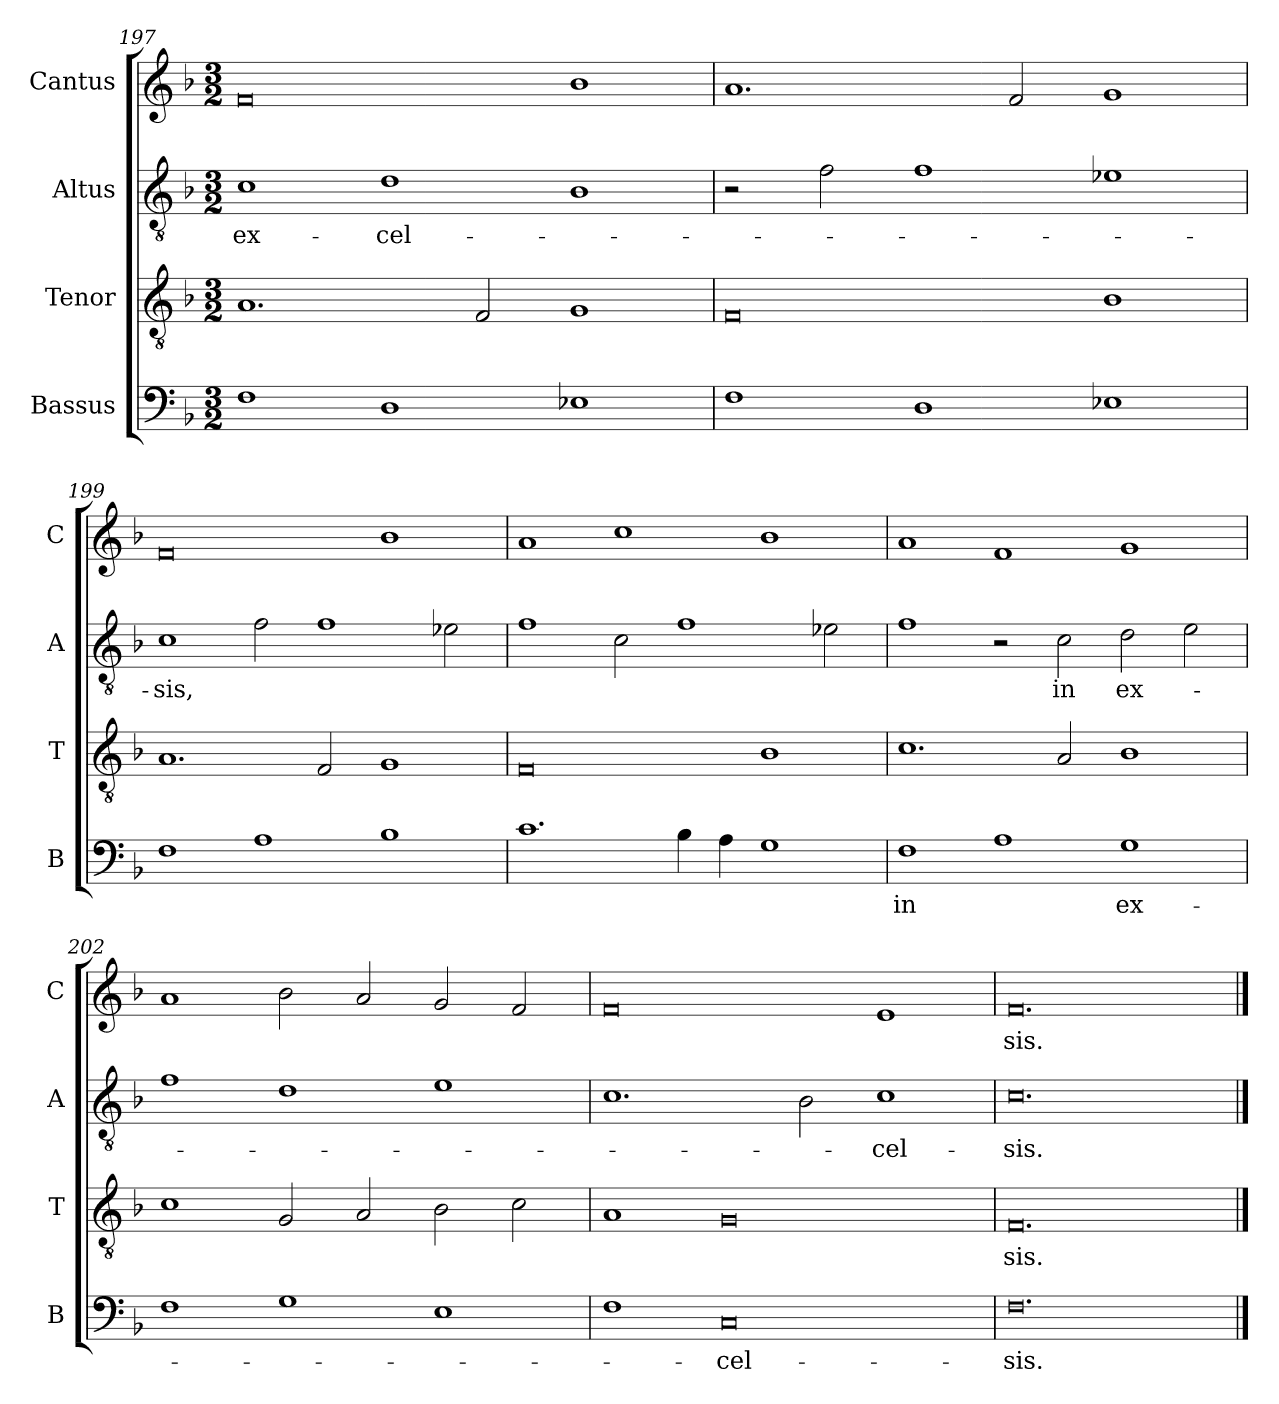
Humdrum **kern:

**kern	**text	**kern	**text	**kern	**text	**kern	**text
*part4	*part4	*part3	*part3	*part2	*part2	*part1	*part1
*staff4	*staff4	*staff3	*staff3	*staff2	*staff2	*staff1	*staff1
*I"Bassus	*	*I"Tenor	*	*I"Altus	*	*I"Cantus	*
*I'B	*	*I'T	*	*I'A	*	*I'C	*
*clefF4	*	*clefGv2	*	*clefGv2	*	*clefG2	*
*k[b-]	*	*k[b-]	*	*k[b-]	*	*k[b-]	*
*F:	*	*F:	*	*F:	*	*F:	*
*M3/2	*	*M3/2	*	*M3/2	*	*M3/2	*
=197	=197	=197	=197	=197	=197	=197	=197
!	!	!	!	!	!LO:LY:b	!	!
1F	.	1.A	.	1c	ex-	0f	.
!	!	!	!	!	!LO:LY:b	!	!
1D	.	.	.	1d	-cel-	.	.
.	.	2F/	.	.	.	.	.
1E-X	.	1G	.	1B-	.	1b-	.
!!LO:LB:g=z
=198	=198	=198	=198	=198	=198	=198	=198
1F	.	0F	.	2r	.	1.a	.
.	.	.	.	2f\	.	.	.
1D	.	.	.	1f	.	.	.
.	.	.	.	.	.	2f/	.
1E-X	.	1B-	.	1e-X	.	1g	.
=199	=199	=199	=199	=199	=199	=199	=199
!	!	!	!	!	!LO:LY:b	!	!
1F	.	1.A	.	1c	-sis,	0f	.
1A	.	.	.	2f\	.	.	.
.	.	2F/	.	1f	.	.	.
1B-	.	1G	.	.	.	1b-	.
.	.	.	.	2e-X\	.	.	.
=200	=200	=200	=200	=200	=200	=200	=200
1.c	.	0F	.	1f	.	1a	.
.	.	.	.	2c\	.	1cc	.
4B-\	.	.	.	1f	.	.	.
4A\	.	.	.	.	.	.	.
1G	.	1B-	.	.	.	1b-	.
.	.	.	.	2e-X\	.	.	.
=201	=201	=201	=201	=201	=201	=201	=201
!	!LO:LY:b	!	!	!	!	!	!
1F	in	1.c	.	1f	.	1a	.
1A	.	.	.	2r	.	1f	.
!	!	!	!	!	!LO:LY:b	!	!
.	.	2A/	.	2c\	in	.	.
!	!LO:LY:b	!	!	!	!	!	!
!	!	!	!	!	!LO:LY:b	!	!
1G	ex-	1B-	.	2d\	ex-	1g	.
.	.	.	.	2e\	.	.	.
=202	=202	=202	=202	=202	=202	=202	=202
1F	.	1c	.	1f	.	1a	.
1G	.	2G/	.	1d	.	2b-\	.
.	.	2A/	.	.	.	2a/	.
1E	.	2B-\	.	1e	.	2g/	.
.	.	2c\	.	.	.	2f/	.
=203	=203	=203	=203	=203	=203	=203	=203
1F	.	1A	.	1.c	.	0f	.
!	!LO:LY:b	!	!	!	!	!	!
0C	-cel-	0G	.	.	.	.	.
.	.	.	.	2B-\	.	.	.
!	!	!	!	!	!LO:LY:b	!	!
.	.	.	.	1c	-cel-	1e	.
=204	=204	=204	=204	=204	=204	=204	=204
!	!LO:LY:b	!	!	!	!	!	!
!	!	!	!LO:LY:b	!	!	!	!
!	!	!	!	!	!LO:LY:b	!	!
!	!	!	!	!	!	!	!LO:LY:b
0.F	-sis.	0.F	-sis.	0.c	-sis.	0.f	-sis.
==	==	==	==	==	==	==	==
*-	*-	*-	*-	*-	*-	*-	*-
